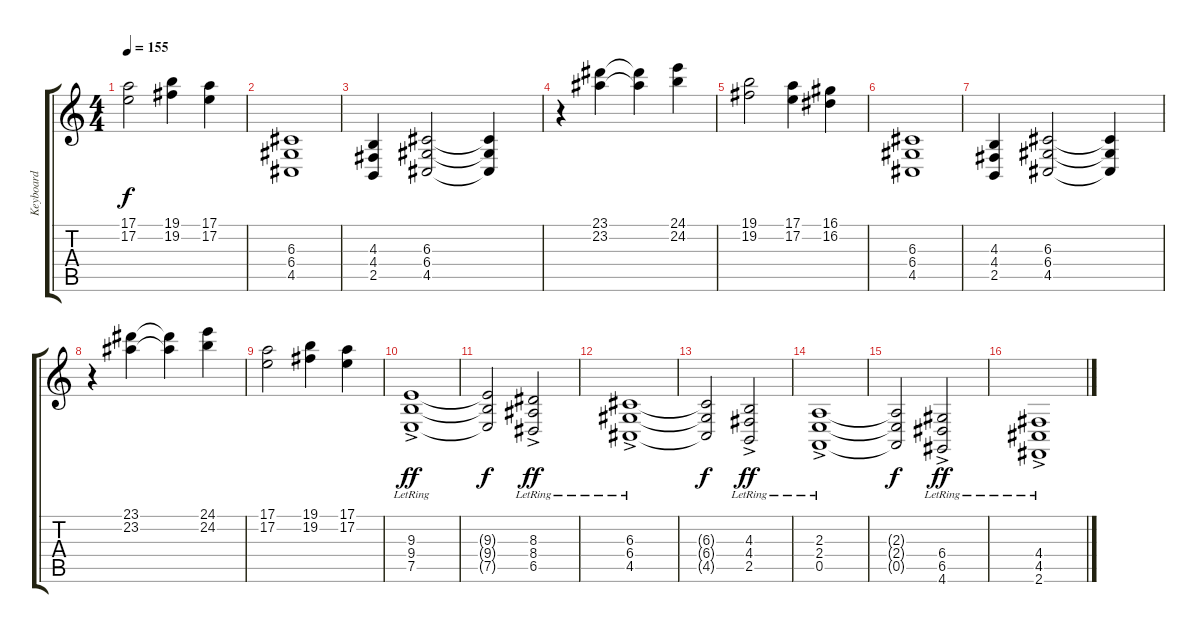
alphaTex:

\track ("Keyboard" "Keyboard") {instrument pad6metallic}
\staff {score tabs}
\tuning (E4 B3 G3 D3 A2 E2) {hide}
\ts (4 4)
\tempo 155
\clef g2
\ks c
(17.1 17.2).2{dy f} (19.1 19.2).4 (17.1 17.2).4 |
(6.3 6.4 4.5).1{instrument rockorgan} |
(4.3 4.4 2.5).4 (6.3 6.4 4.5).2 (6.3{t} 6.4{t} 4.5{t}).4 |
r.4 (23.1 23.2).4 (23.1{t} 23.2{t}).4 (24.1 24.2).4 |
(19.1 19.2).2 (17.1 17.2).4 (16.1 16.2).4 |
(6.3 6.4 4.5).1 |
(4.3 4.4 2.5).4 (6.3 6.4 4.5).2 (6.3{t} 6.4{t} 4.5{t}).4 |
r.4 (23.1 23.2).4 (23.1{t} 23.2{t}).4 (24.1 24.2).4 |
(17.1 17.2).2 (19.1 19.2).4 (17.1 17.2).4 |
(9.3{ac lr} 9.4{ac lr} 7.5{ac lr}).1{dy ff instrument pad6metallic} |
(9.3{t} 9.4{t} 7.5{t}).2{dy f} (8.3{ac lr} 8.4{ac lr} 6.5{ac lr}).2{dy ff} |
(6.3{ac lr} 6.4{ac lr} 4.5{ac lr}).1 |
(6.3{t} 6.4{t} 4.5{t}).2{dy f} (4.3{ac lr} 4.4{ac lr} 2.5{ac lr}).2{dy ff} |
(2.3{ac lr} 2.4{ac lr} 0.5{ac lr}).1 |
(2.3{t} 2.4{t} 0.5{t}).2{dy f} (6.4{ac lr} 6.5{ac lr} 4.6{ac lr}).2{dy ff} |
(4.4{ac lr} 4.5{ac lr} 2.6{ac lr}).1
